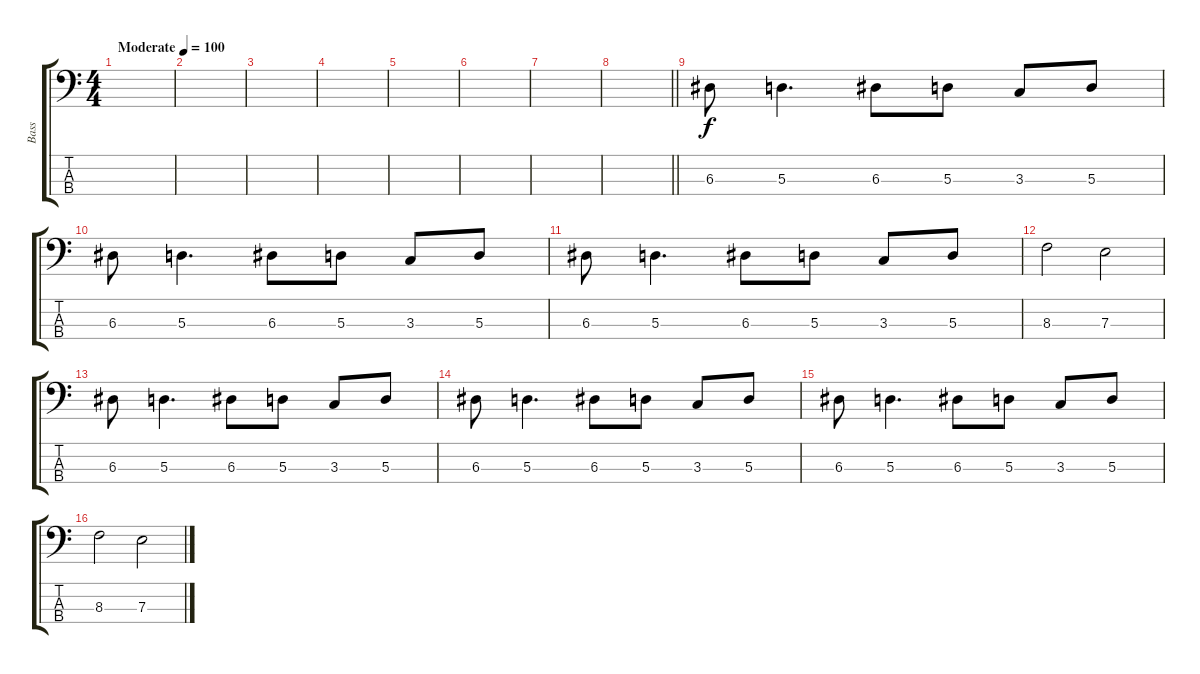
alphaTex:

\track ("Bass" "Bass") {instrument electricbasspick}
\staff {score tabs}
\tuning (G2 D2 A1 E1) {hide}
\ts (4 4)
\tempo (100 "Moderate")
\clef f4
\ks c
|
|
|
|
|
|
|
\barLineRight lightlight
|
6.3.8 5.3.4{d} 6.3.8 5.3.8 3.3.8 5.3.8 |
6.3.8 5.3.4{d} 6.3.8 5.3.8 3.3.8 5.3.8 |
6.3.8 5.3.4{d} 6.3.8 5.3.8 3.3.8 5.3.8 |
8.3.2 7.3.2 |
6.3.8 5.3.4{d} 6.3.8 5.3.8 3.3.8 5.3.8 |
6.3.8 5.3.4{d} 6.3.8 5.3.8 3.3.8 5.3.8 |
6.3.8 5.3.4{d} 6.3.8 5.3.8 3.3.8 5.3.8 |
8.3.2 7.3.2
